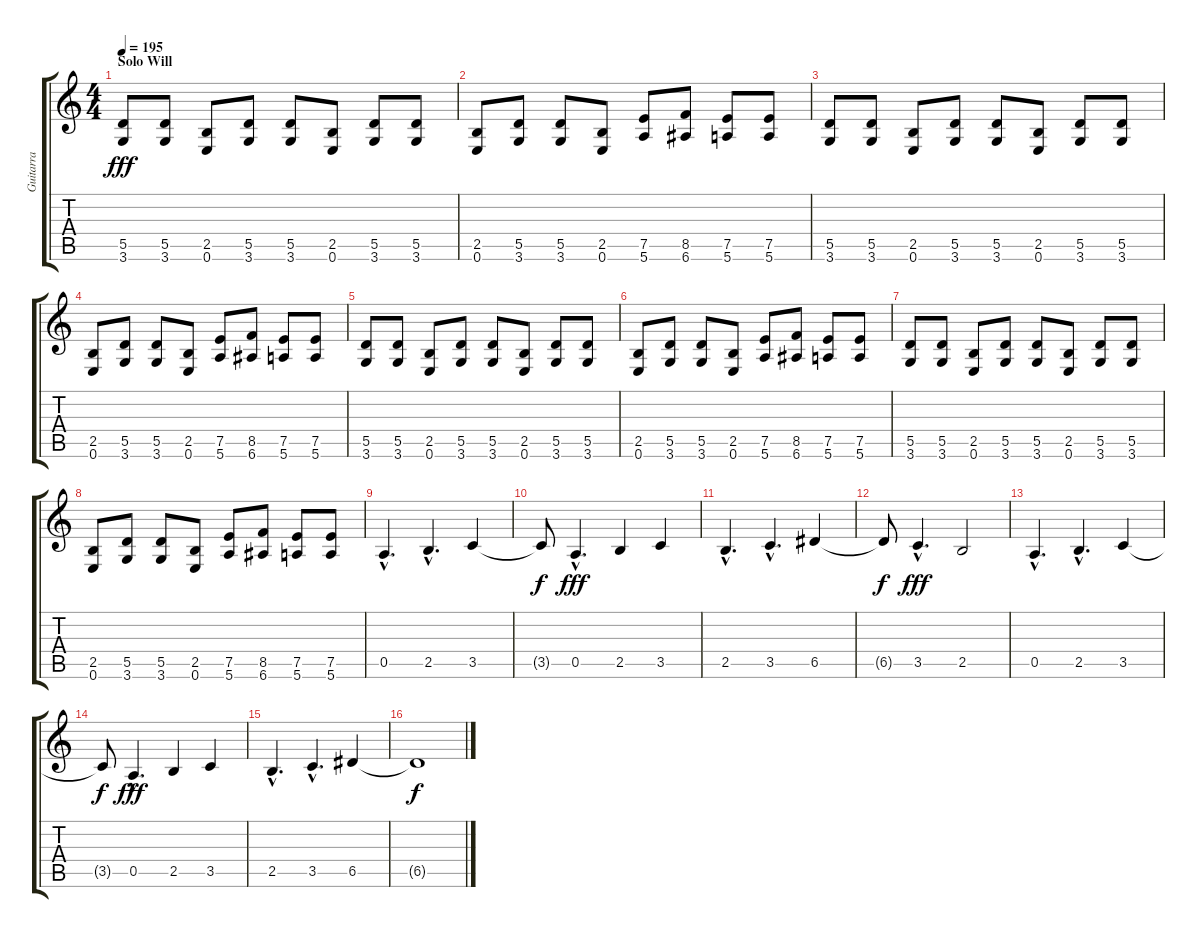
\track ("Guitarra" "Guitarra") {instrument overdrivenguitar}
\staff {score tabs}
\tuning (E4 B3 G3 D3 A2 E2) {hide}
\ts (4 4)
\section ("" "Solo Will")
\tempo 195
\clef g2
\ks c
(5.5 3.6).8{dy fff} (5.5 3.6).8 (2.5 0.6).8 (5.5 3.6).8 (5.5 3.6).8 (2.5 0.6).8 (5.5 3.6).8 (5.5 3.6).8 |
(2.5 0.6).8 (5.5 3.6).8 (5.5 3.6).8 (2.5 0.6).8 (7.5 5.6).8 (8.5 6.6).8 (7.5 5.6).8 (7.5 5.6).8 |
(5.5 3.6).8 (5.5 3.6).8 (2.5 0.6).8 (5.5 3.6).8 (5.5 3.6).8 (2.5 0.6).8 (5.5 3.6).8 (5.5 3.6).8 |
(2.5 0.6).8 (5.5 3.6).8 (5.5 3.6).8 (2.5 0.6).8 (7.5 5.6).8 (8.5 6.6).8 (7.5 5.6).8 (7.5 5.6).8 |
(5.5 3.6).8 (5.5 3.6).8 (2.5 0.6).8 (5.5 3.6).8 (5.5 3.6).8 (2.5 0.6).8 (5.5 3.6).8 (5.5 3.6).8 |
(2.5 0.6).8 (5.5 3.6).8 (5.5 3.6).8 (2.5 0.6).8 (7.5 5.6).8 (8.5 6.6).8 (7.5 5.6).8 (7.5 5.6).8 |
(5.5 3.6).8 (5.5 3.6).8 (2.5 0.6).8 (5.5 3.6).8 (5.5 3.6).8 (2.5 0.6).8 (5.5 3.6).8 (5.5 3.6).8 |
(2.5 0.6).8 (5.5 3.6).8 (5.5 3.6).8 (2.5 0.6).8 (7.5 5.6).8 (8.5 6.6).8 (7.5 5.6).8 (7.5 5.6).8 |
0.5{hac}.4{d} 2.5{hac}.4{d} 3.5.4 |
3.5{t}.8{dy f} 0.5{hac}.4{d dy fff} 2.5.4 3.5.4 |
2.5{hac}.4{d} 3.5{hac}.4{d} 6.5.4 |
6.5{t}.8{dy f} 3.5{hac}.4{d dy fff} 2.5.2 |
0.5{hac}.4{d} 2.5{hac}.4{d} 3.5.4 |
3.5{t}.8{dy f} 0.5{hac}.4{d dy fff} 2.5.4 3.5.4 |
2.5{hac}.4{d} 3.5{hac}.4{d} 6.5.4 |
6.5{t}.1{dy f}
